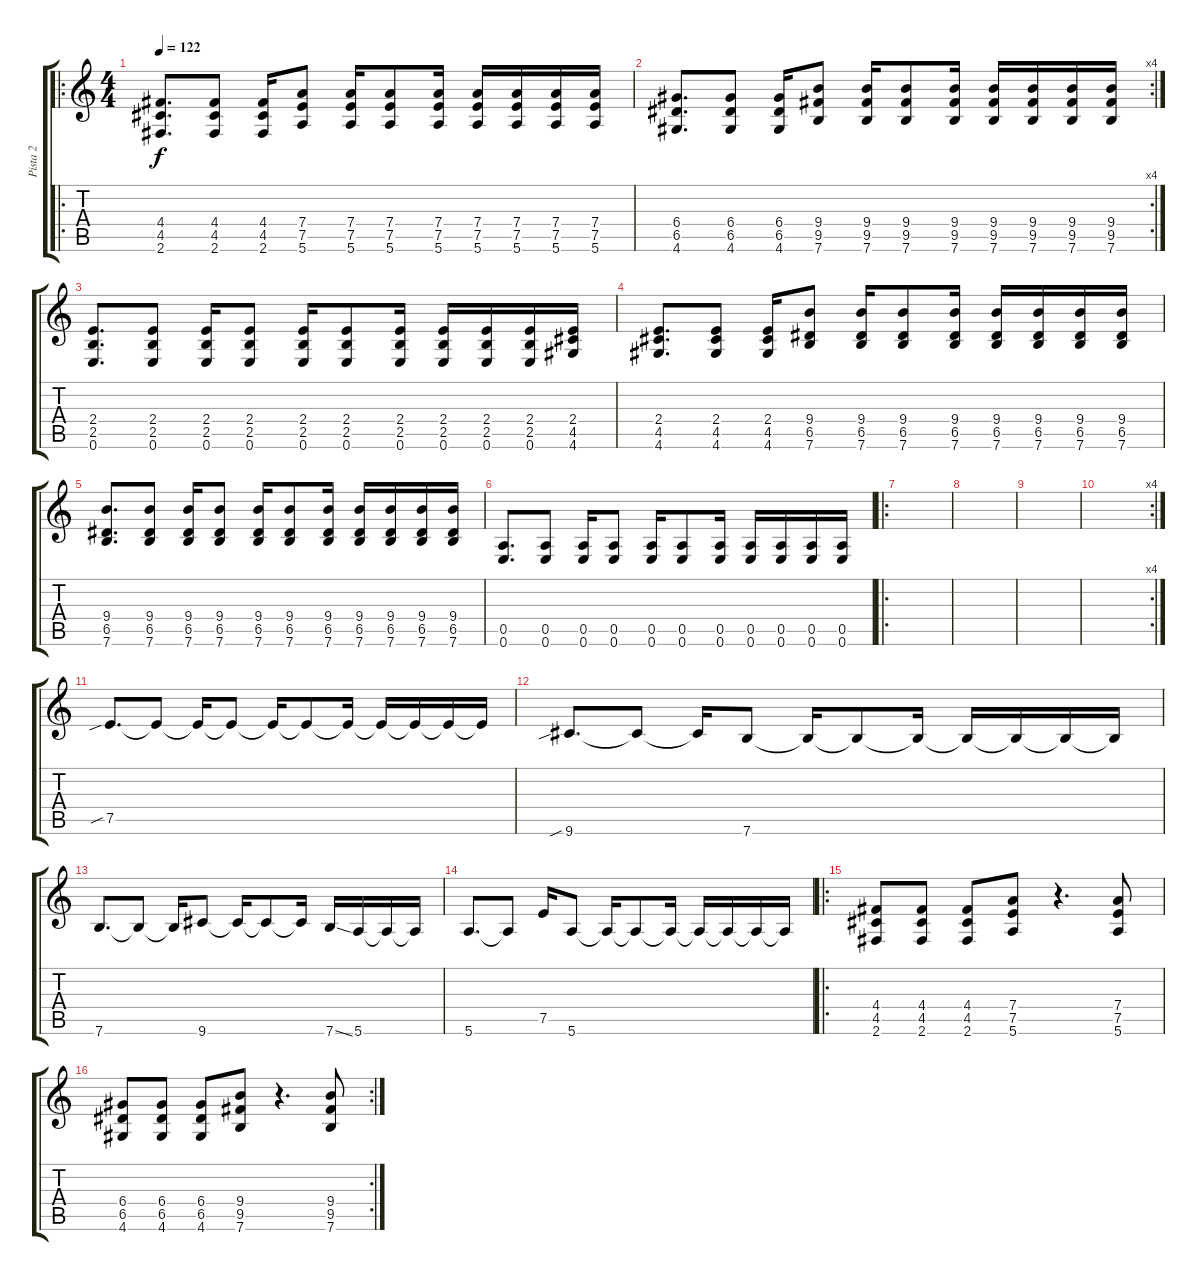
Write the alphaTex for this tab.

\track ("Pista 2" "Pista 2") {instrument distortionguitar}
\staff {score tabs}
\tuning (E4 B3 G3 D3 A2 E2) {hide}
\ro
\ts (4 4)
\tempo 122
\clef g2
\ks c
(4.4 4.5 2.6).8{d dy f} (4.4 4.5 2.6).8 (4.4 4.5 2.6).16 (7.4 7.5 5.6).8 (7.4 7.5 5.6).16 (7.4 7.5 5.6).8 (7.4 7.5 5.6).16 (7.4 7.5 5.6).16 (7.4 7.5 5.6).16 (7.4 7.5 5.6).16 (7.4 7.5 5.6).16 |
\rc 4
(6.4 6.5 4.6).8{d} (6.4 6.5 4.6).8 (6.4 6.5 4.6).16 (9.4 9.5 7.6).8 (9.4 9.5 7.6).16 (9.4 9.5 7.6).8 (9.4 9.5 7.6).16 (9.4 9.5 7.6).16 (9.4 9.5 7.6).16 (9.4 9.5 7.6).16 (9.4 9.5 7.6).16 |
(2.4 2.5 0.6).8{d} (2.4 2.5 0.6).8 (2.4 2.5 0.6).16 (2.4 2.5 0.6).8 (2.4 2.5 0.6).16 (2.4 2.5 0.6).8 (2.4 2.5 0.6).16 (2.4 2.5 0.6).16 (2.4 2.5 0.6).16 (2.4 2.5 0.6).16 (2.4 4.5 4.6).16 |
(2.4 4.5 4.6).8{d} (2.4 4.5 4.6).8 (2.4 4.5 4.6).16 (9.4 6.5 7.6).8 (9.4 6.5 7.6).16 (9.4 6.5 7.6).8 (9.4 6.5 7.6).16 (9.4 6.5 7.6).16 (9.4 6.5 7.6).16 (9.4 6.5 7.6).16 (9.4 6.5 7.6).16 |
(9.4 6.5 7.6).8{d} (9.4 6.5 7.6).8 (9.4 6.5 7.6).16 (9.4 6.5 7.6).8 (9.4 6.5 7.6).16 (9.4 6.5 7.6).8 (9.4 6.5 7.6).16 (9.4 6.5 7.6).16 (9.4 6.5 7.6).16 (9.4 6.5 7.6).16 (9.4 6.5 7.6).16 |
(0.5 0.6).8{d} (0.5 0.6).8 (0.5 0.6).16 (0.5 0.6).8 (0.5 0.6).16 (0.5 0.6).8 (0.5 0.6).16 (0.5 0.6).16 (0.5 0.6).16 (0.5 0.6).16 (0.5 0.6).16 |
\ro
|
|
|
\rc 4
|
7.5{sib}.8{d} 7.5{t}.8 7.5{t}.16 7.5{t}.8 7.5{t}.16 7.5{t}.8 7.5{t}.16 7.5{t}.16 7.5{t}.16 7.5{t}.16 7.5{t}.16 |
9.6{sib}.8{d} 9.6{t}.8 9.6{t}.16 7.6.8 7.6{t}.16 7.6{t}.8 7.6{t}.16 7.6{t}.16 7.6{t}.16 7.6{t}.16 7.6{t}.16 |
7.6.8{d} 7.6{t}.8 7.6{t}.16 9.6.8 9.6{t}.16 9.6{t}.8 9.6{t}.16 7.6{ss}.16 5.6.16 5.6{t}.16 5.6{t}.16 |
5.6.8{d} 5.6{t}.8 7.5.16 5.6.8 5.6{t}.16 5.6{t}.8 5.6{t}.16 5.6{t}.16 5.6{t}.16 5.6{t}.16 5.6{t}.16 |
\ro
(4.4 4.5 2.6).8 (4.4 4.5 2.6).8 (4.4 4.5 2.6).8 (7.4 7.5 5.6).8 r.4{d} (7.4 7.5 5.6).8 |
\rc 2
(6.4 6.5 4.6).8 (6.4 6.5 4.6).8 (6.4 6.5 4.6).8 (9.4 9.5 7.6).8 r.4{d} (9.4 9.5 7.6).8
